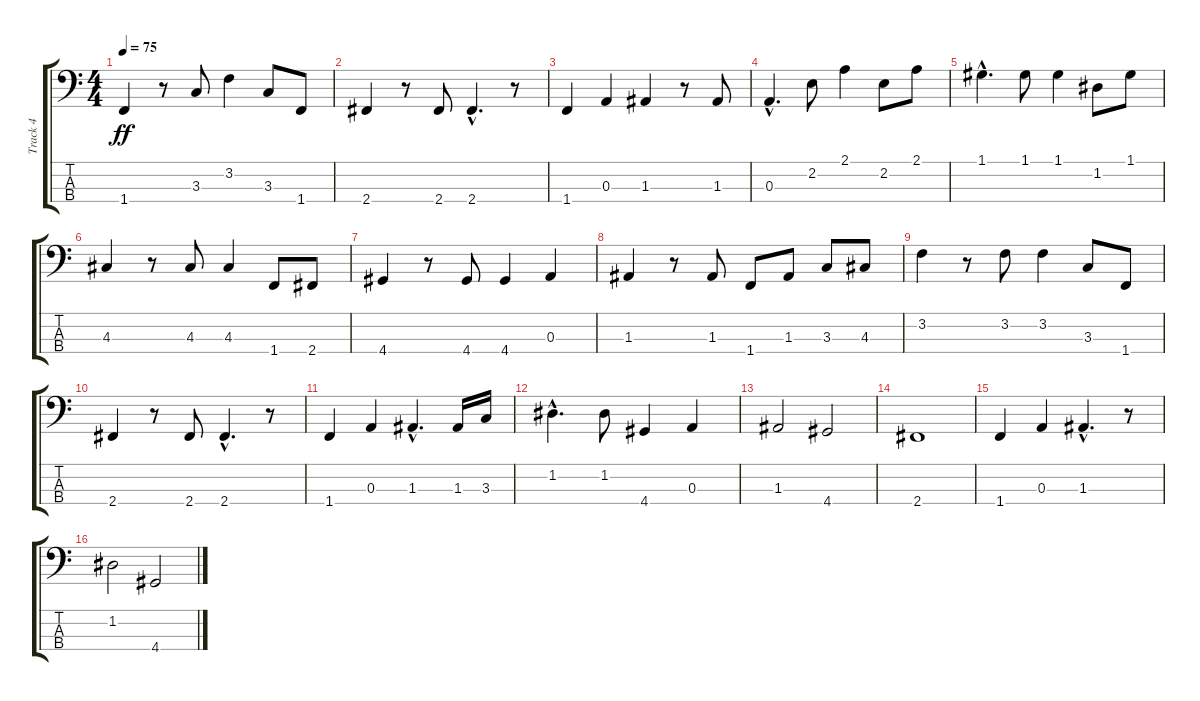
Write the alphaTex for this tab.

\track ("Track 4" "Track 4") {instrument electricbassfinger}
\staff {score tabs}
\tuning (G2 D2 A1 E1) {hide}
\ts (4 4)
\tempo 75
\clef f4
\ks c
1.4.4{dy ff} r.8 3.3.8 3.2.4 3.3.8 1.4.8 |
2.4.4 r.8 2.4.8 2.4{hac}.4{d} r.8 |
1.4.4 0.3.4 1.3.4 r.8 1.3.8 |
0.3{hac}.4{d} 2.2.8 2.1.4 2.2.8 2.1.8 |
1.1{hac}.4{d} 1.1.8 1.1.4 1.2.8 1.1.8 |
4.3.4 r.8 4.3.8 4.3.4 1.4.8 2.4.8 |
4.4.4 r.8 4.4.8 4.4.4 0.3.4 |
1.3.4 r.8 1.3.8 1.4.8 1.3.8 3.3.8 4.3.8 |
3.2.4 r.8 3.2.8 3.2.4 3.3.8 1.4.8 |
2.4.4 r.8 2.4.8 2.4{hac}.4{d} r.8 |
1.4.4 0.3.4 1.3{hac}.4{d} 1.3.16 3.3.16 |
1.2{hac}.4{d} 1.2.8 4.4.4 0.3.4 |
1.3.2 4.4.2 |
2.4.1 |
1.4.4 0.3.4 1.3{hac}.4{d} r.8 |
1.2.2 4.4.2
